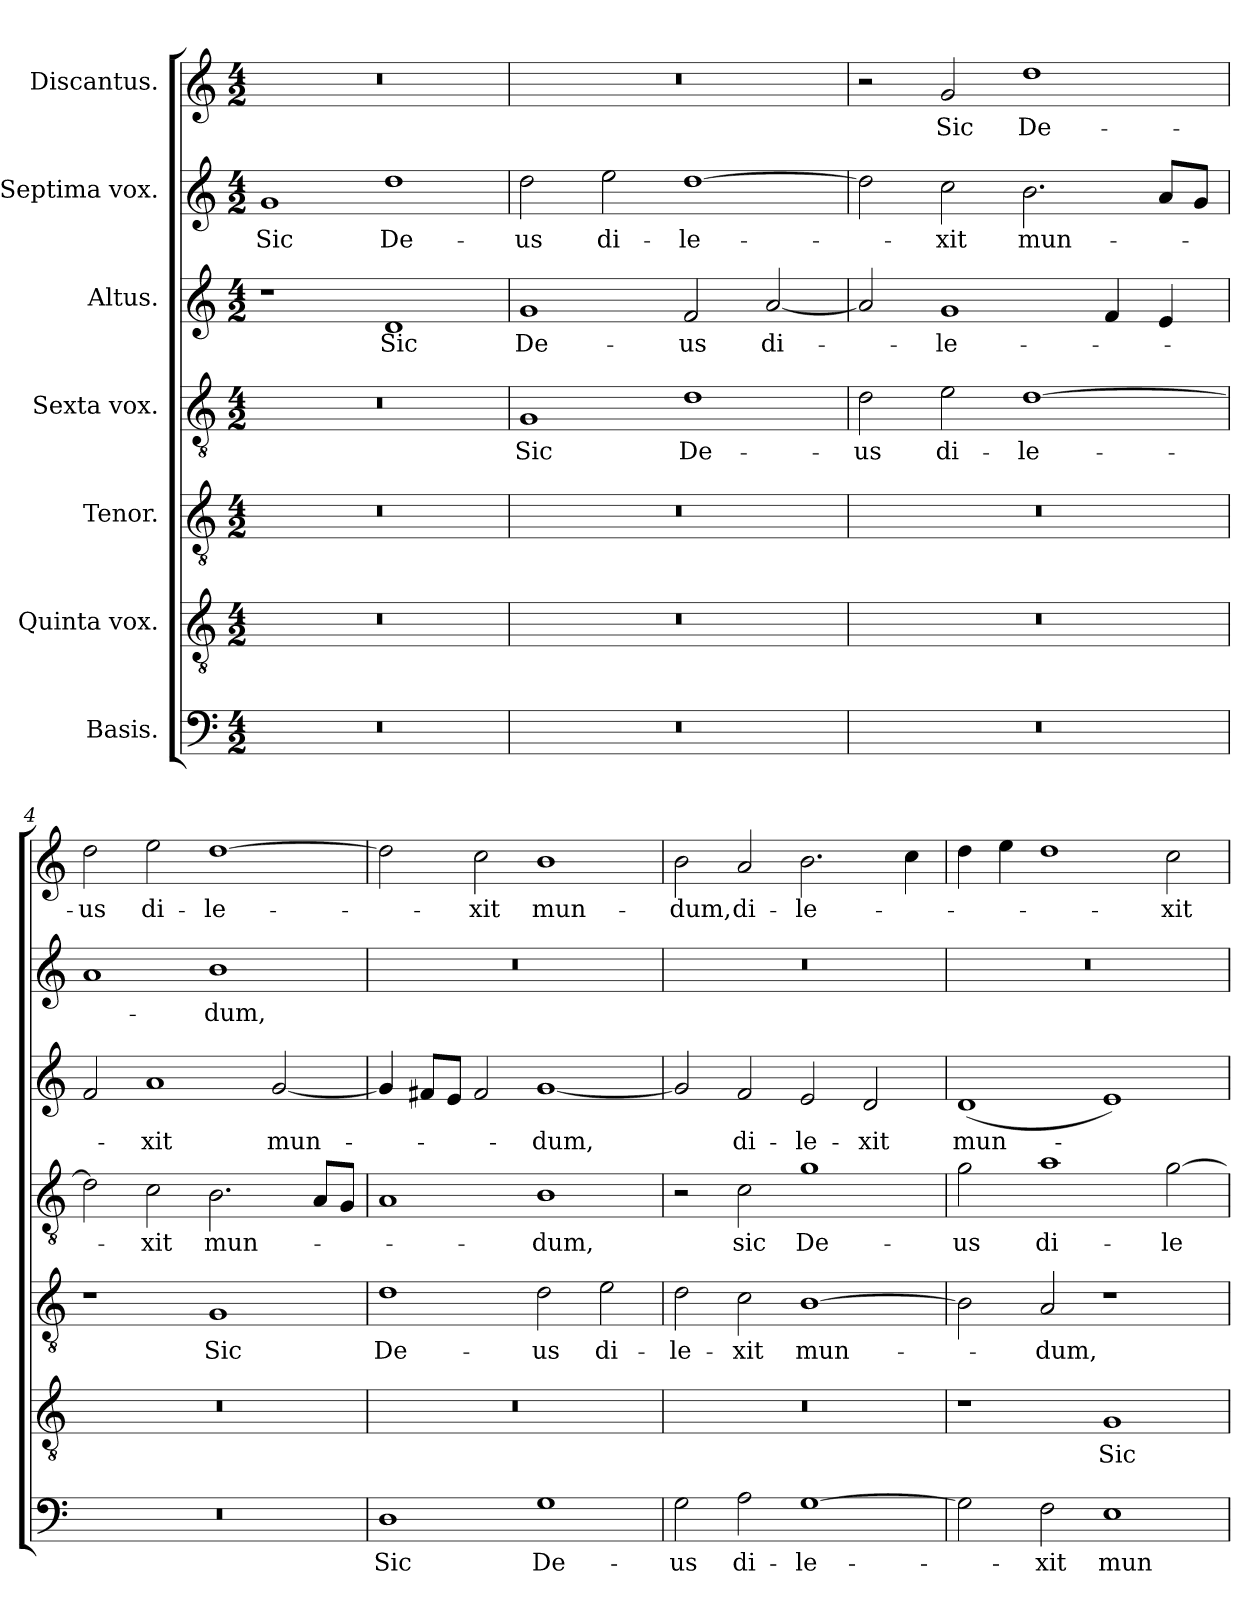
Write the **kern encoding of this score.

**kern	**text	**kern	**text	**kern	**text	**kern	**text	**kern	**text	**kern	**text	**kern	**text
*part7	*part7	*part6	*part6	*part5	*part5	*part4	*part4	*part3	*part3	*part2	*part2	*part1	*part1
*staff7	*staff7	*staff6	*staff6	*staff5	*staff5	*staff4	*staff4	*staff3	*staff3	*staff2	*staff2	*staff1	*staff1
*I"Basis.	*	*I"Quinta vox.	*	*I"Tenor.	*	*I"Sexta vox.	*	*I"Altus.	*	*I"Septima vox.	*	*I"Discantus.	*
*clefF4	*	*clefGv2	*	*clefGv2	*	*clefGv2	*	*clefG2	*	*clefG2	*	*clefG2	*
*k[]	*	*k[]	*	*k[]	*	*k[]	*	*k[]	*	*k[]	*	*k[]	*
*M4/2	*	*M4/2	*	*M4/2	*	*M4/2	*	*M4/2	*	*M4/2	*	*M4/2	*
=1	=1	=1	=1	=1	=1	=1	=1	=1	=1	=1	=1	=1	=1
!	!	!	!	!	!	!	!	!	!	!	!LO:LY:b	!	!
0r	.	0r	.	0r	.	0r	.	1r	.	1g	Sic	0r	.
!	!	!	!	!	!	!	!	!	!LO:LY:b	!	!LO:LY:b	!	!
.	.	.	.	.	.	.	.	1d	Sic	1dd	De-	.	.
=2	=2	=2	=2	=2	=2	=2	=2	=2	=2	=2	=2	=2	=2
!	!	!	!	!	!	!	!LO:LY:b	!	!LO:LY:b	!	!LO:LY:b	!	!
0r	.	0r	.	0r	.	1G	Sic	1g	De-	2dd\	-us	0r	.
!	!	!	!	!	!	!	!	!	!	!	!LO:LY:b	!	!
.	.	.	.	.	.	.	.	.	.	2ee\	di-	.	.
!	!	!	!	!	!	!	!LO:LY:b	!	!LO:LY:b	!	!LO:LY:b	!	!
.	.	.	.	.	.	1d	De-	2f/	-us	[1dd	-le-	.	.
!	!	!	!	!	!	!	!	!	!LO:LY:b	!	!	!	!
.	.	.	.	.	.	.	.	[2a/	di-	.	.	.	.
=3	=3	=3	=3	=3	=3	=3	=3	=3	=3	=3	=3	=3	=3
!	!	!	!	!	!	!	!LO:LY:b	!	!	!	!	!	!
0r	.	0r	.	0r	.	2d\	-us	2a/]	.	2dd\]	.	2r	.
!	!	!	!	!	!	!	!LO:LY:b	!	!LO:LY:b	!	!LO:LY:b	!	!LO:LY:b
.	.	.	.	.	.	2e\	di-	1g	-le-	2cc\	-xit	2g/	Sic
!	!	!	!	!	!	!	!LO:LY:b	!	!	!	!LO:LY:b	!	!LO:LY:b
.	.	.	.	.	.	[1d	-le-	.	.	2.b\	mun-	1dd	De-
.	.	.	.	.	.	.	.	4f/	.	.	.	.	.
.	.	.	.	.	.	.	.	4e/	.	8a/L	.	.	.
.	.	.	.	.	.	.	.	.	.	8g/J	.	.	.
=4	=4	=4	=4	=4	=4	=4	=4	=4	=4	=4	=4	=4	=4
!	!	!	!	!	!	!	!	!	!	!	!	!	!LO:LY:b
0r	.	0r	.	1r	.	2d\]	.	2f/	.	1a	.	2dd\	us
!	!	!	!	!	!	!	!LO:LY:b	!	!LO:LY:b	!	!	!	!LO:LY:b
.	.	.	.	.	.	2c\	-xit	1a	-xit	.	.	2ee\	di-
!	!	!	!	!	!LO:LY:b	!	!LO:LY:b	!	!	!	!LO:LY:b	!	!LO:LY:b
.	.	.	.	1G	Sic	2.B\	mun-	.	.	1b	-dum,	[1dd	-le-
!	!	!	!	!	!	!	!	!	!LO:LY:b	!	!	!	!
.	.	.	.	.	.	.	.	[2g/	mun-	.	.	.	.
.	.	.	.	.	.	8A/L	.	.	.	.	.	.	.
.	.	.	.	.	.	8G/J	.	.	.	.	.	.	.
=5	=5	=5	=5	=5	=5	=5	=5	=5	=5	=5	=5	=5	=5
!	!LO:LY:b	!	!	!	!LO:LY:b	!	!	!	!	!	!	!	!
1D	Sic	0r	.	1d	De-	1A	.	4g/]	.	0r	.	2dd\]	.
.	.	.	.	.	.	.	.	8f#X/L	.	.	.	.	.
.	.	.	.	.	.	.	.	8e/J	.	.	.	.	.
!	!	!	!	!	!	!	!	!	!	!	!	!	!LO:LY:b
.	.	.	.	.	.	.	.	2f#/	.	.	.	2cc\	-xit
!	!LO:LY:b	!	!	!	!LO:LY:b	!	!LO:LY:b	!	!LO:LY:b	!	!	!	!LO:LY:b
1G	De-	.	.	2d\	-us	1B	-dum,	[1g	-dum,	.	.	1b	mun-
!	!	!	!	!	!LO:LY:b	!	!	!	!	!	!	!	!
.	.	.	.	2e\	di-	.	.	.	.	.	.	.	.
=6	=6	=6	=6	=6	=6	=6	=6	=6	=6	=6	=6	=6	=6
!	!LO:LY:b	!	!	!	!LO:LY:b	!	!	!	!	!	!	!	!LO:LY:b
2G\	-us	0r	.	2d\	-le-	2r	.	2g/]	.	0r	.	2b\	-dum,
!	!LO:LY:b	!	!	!	!LO:LY:b	!	!LO:LY:b	!	!LO:LY:b	!	!	!	!LO:LY:b
2A\	di-	.	.	2c\	-xit	2c\	sic	2f/	di-	.	.	2a/	di-
!	!LO:LY:b	!	!	!	!LO:LY:b	!	!LO:LY:b	!	!LO:LY:b	!	!	!	!LO:LY:b
[1G	-le-	.	.	[1B	mun-	1g	De-	2e/	-le-	.	.	2.b\	-le-
!	!	!	!	!	!	!	!	!	!LO:LY:b	!	!	!	!
.	.	.	.	.	.	.	.	2d/	-xit	.	.	.	.
.	.	.	.	.	.	.	.	.	.	.	.	4cc\	.
!!LO:LB:g=z
=7	=7	=7	=7	=7	=7	=7	=7	=7	=7	=7	=7	=7	=7
!	!	!	!	!	!	!	!LO:LY:b	!	!LO:LY:b	!	!	!	!
2G\]	.	1r	.	2B\]	.	2g\	-us	(1d	mun-	0r	.	4dd\	.
.	.	.	.	.	.	.	.	.	.	.	.	4ee\	.
!	!LO:LY:b	!	!	!	!LO:LY:b	!	!LO:LY:b	!	!	!	!	!	!
2F\	-xit	.	.	2A/	-dum,	1a	di-	.	.	.	.	1dd	.
!	!LO:LY:b	!	!LO:LY:b	!	!	!	!	!	!	!	!	!	!
1E	mun-	1G	Sic	1r	.	.	.	1e)	.	.	.	.	.
!	!	!	!	!	!	!	!LO:LY:b	!	!	!	!	!	!LO:LY:b
.	.	.	.	.	.	[2g\	-le-	.	.	.	.	2cc\	-xit
=	=	=	=	=	=	=	=	=	=	=	=	=	=
*-	*-	*-	*-	*-	*-	*-	*-	*-	*-	*-	*-	*-	*-
